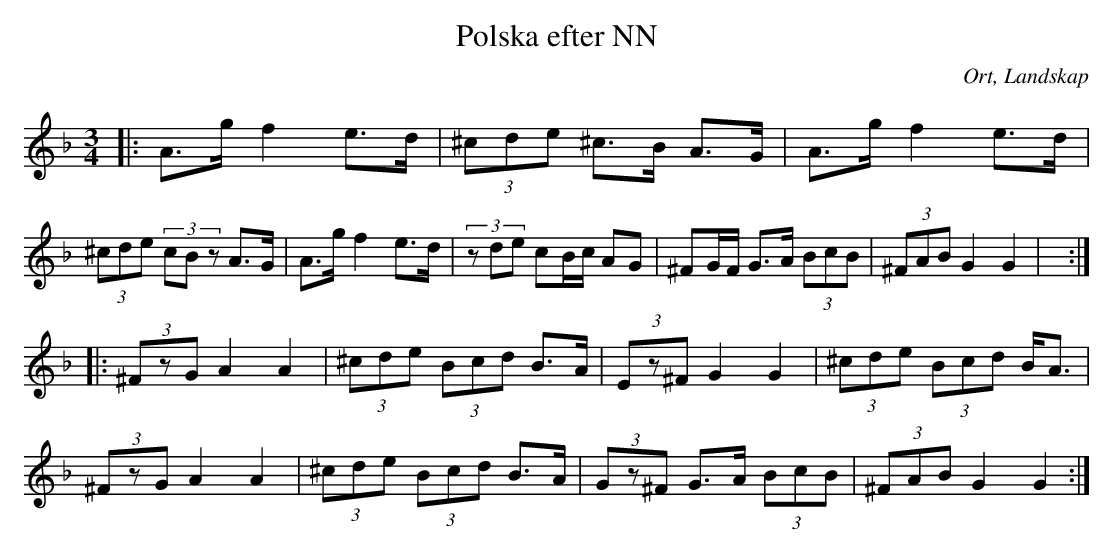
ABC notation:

X:1
T:Polska efter NN
O:Ort, Landskap
M:3/4
L:1/8
K:Dm
|: A>g f2 e>d|(3^cde ^c>B A>G|A>g f2 e>d|(3^cde (3cBz A>G|A>g f2 e>d|(3zde cB/c/ AG|^FG/F/ G>A (3BcB|(3^FAB G2 G2|  :|
|:(3^FzG A2 A2|(3^cde (3Bcd B>A|(3Ez^F G2 G2|(3^cde (3Bcd B<A|
(3^FzG A2 A2|(3^cde (3Bcd B>A| (3Gz^F G>A (3BcB|(3^FAB G2 G2:|
